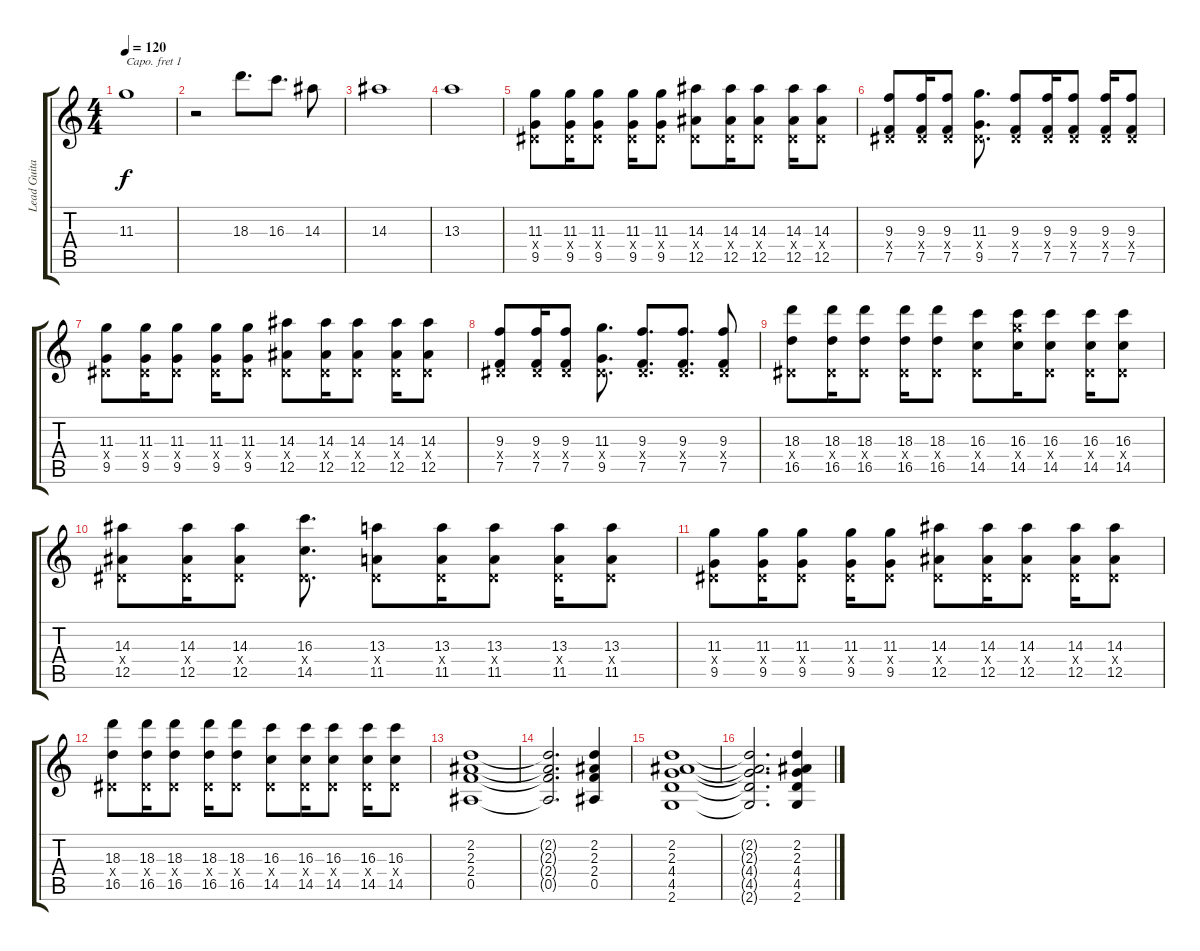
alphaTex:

\track ("Lead Guitar" "Lead Guita") {instrument distortionguitar}
\staff {score tabs}
\capo 1
\tuning (E4 B3 G3 D3 A2 E2) {hide}
\ts (4 4)
\tempo 120
\clef g2
\ks c
11.3.1{dy f} |
r.2 18.3.8{d} 16.3.8{d} 14.3.8 |
14.3.1 |
13.3.1 |
(11.3 0.4{x} 9.5).8 (11.3 0.4{x} 9.5).16 (11.3 0.4{x} 9.5).8 (11.3 0.4{x} 9.5).16 (11.3 0.4{x} 9.5).8 (14.3 0.4{x} 12.5).8 (14.3 0.4{x} 12.5).16 (14.3 0.4{x} 12.5).8 (14.3 0.4{x} 12.5).16 (14.3 0.4{x} 12.5).8 |
(9.3 0.4{x} 7.5).8 (9.3 0.4{x} 7.5).16 (9.3 0.4{x} 7.5).8 (11.3 0.4{x} 9.5).8{d} (9.3 0.4{x} 7.5).8 (9.3 0.4{x} 7.5).16 (9.3 0.4{x} 7.5).8 (9.3 0.4{x} 7.5).16 (9.3 0.4{x} 7.5).8 |
(11.3 0.4{x} 9.5).8 (11.3 0.4{x} 9.5).16 (11.3 0.4{x} 9.5).8 (11.3 0.4{x} 9.5).16 (11.3 0.4{x} 9.5).8 (14.3 0.4{x} 12.5).8 (14.3 0.4{x} 12.5).16 (14.3 0.4{x} 12.5).8 (14.3 0.4{x} 12.5).16 (14.3 0.4{x} 12.5).8 |
(9.3 0.4{x} 7.5).8 (9.3 0.4{x} 7.5).16 (9.3 0.4{x} 7.5).8 (11.3 0.4{x} 9.5).8{d} (9.3 0.4{x} 7.5).8{d} (9.3 0.4{x} 7.5).8{d} (9.3 0.4{x} 7.5).8 |
(18.3 0.4{x} 16.5).8 (18.3 0.4{x} 16.5).16 (18.3 0.4{x} 16.5).8 (18.3 0.4{x} 16.5).16 (18.3 0.4{x} 16.5).8 (16.3 0.4{x} 14.5).8 (16.3 16.4{x} 14.5).16 (16.3 0.4{x} 14.5).8 (16.3 0.4{x} 14.5).16 (16.3 0.4{x} 14.5).8 |
(14.3 0.4{x} 12.5).8 (14.3 0.4{x} 12.5).16 (14.3 0.4{x} 12.5).8 (16.3 0.4{x} 14.5).8{d} (13.3 0.4{x} 11.5).8 (13.3 0.4{x} 11.5).16 (13.3 0.4{x} 11.5).8 (13.3 0.4{x} 11.5).16 (13.3 0.4{x} 11.5).8 |
(11.3 0.4{x} 9.5).8 (11.3 0.4{x} 9.5).16 (11.3 0.4{x} 9.5).8 (11.3 0.4{x} 9.5).16 (11.3 0.4{x} 9.5).8 (14.3 0.4{x} 12.5).8 (14.3 0.4{x} 12.5).16 (14.3 0.4{x} 12.5).8 (14.3 0.4{x} 12.5).16 (14.3 0.4{x} 12.5).8 |
(18.3 0.4{x} 16.5).8 (18.3 0.4{x} 16.5).16 (18.3 0.4{x} 16.5).8 (18.3 0.4{x} 16.5).16 (18.3 0.4{x} 16.5).8 (16.3 0.4{x} 14.5).8 (16.3 0.4{x} 14.5).16 (16.3 0.4{x} 14.5).8 (16.3 0.4{x} 14.5).16 (16.3 0.4{x} 14.5).8 |
(2.2 2.3 2.4 0.5).1 |
(2.2{t} 2.3{t} 2.4{t} 0.5{t}).2{d} (2.2 2.3 2.4 0.5).4 |
(2.2 2.3 4.4 4.5 2.6).1 |
(2.2{t} 2.3{t} 4.4{t} 4.5{t} 2.6{t}).2{d} (2.2 2.3 4.4 4.5 2.6).4
